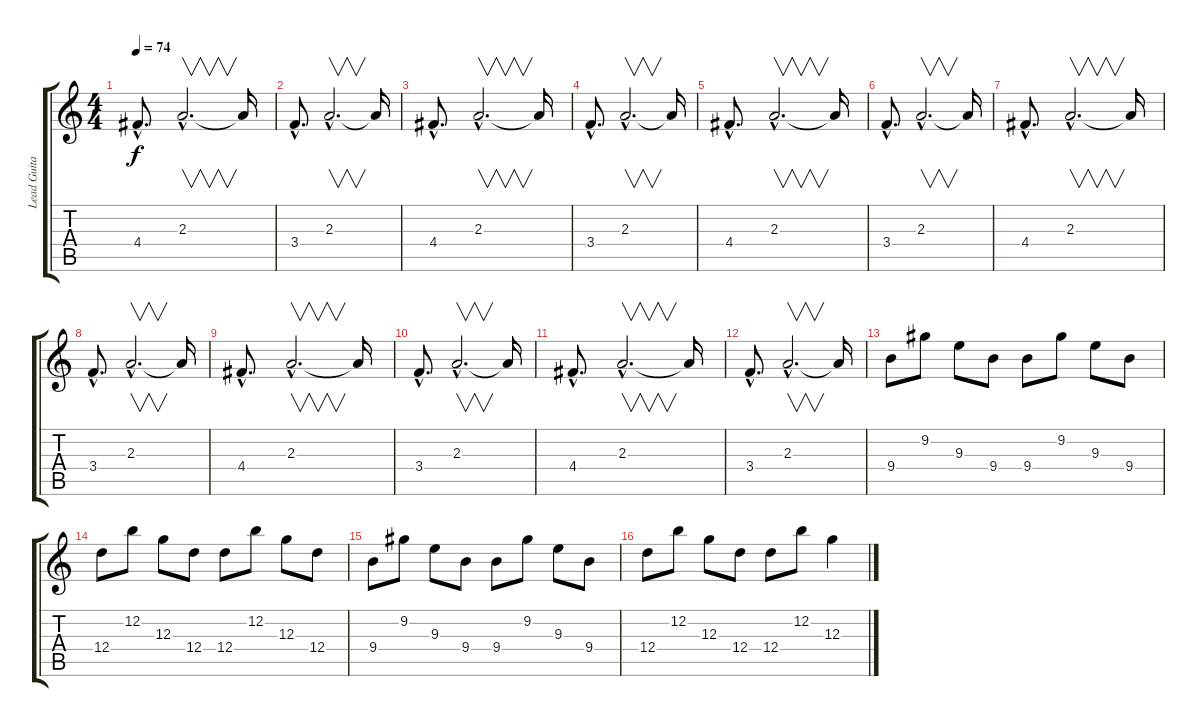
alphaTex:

\track ("Lead Guitar" "Lead Guita") {instrument overdrivenguitar}
\staff {score tabs}
\tuning (E4 B3 G3 D3 A2 E2) {hide}
\ts (4 4)
\tempo 74
\clef g2
\ks c
4.4{hac}.8{d dy f instrument overdrivenguitar} 2.3{hac}.2{v d} 2.3{t}.16 |
3.4{hac}.8{d} 2.3{hac}.2{v d} 2.3{t}.16 |
4.4{hac}.8{d} 2.3{hac}.2{v d} 2.3{t}.16 |
3.4{hac}.8{d} 2.3{hac}.2{v d} 2.3{t}.16 |
4.4{hac}.8{d} 2.3{hac}.2{v d} 2.3{t}.16 |
3.4{hac}.8{d} 2.3{hac}.2{v d} 2.3{t}.16 |
4.4{hac}.8{d} 2.3{hac}.2{v d} 2.3{t}.16 |
3.4{hac}.8{d} 2.3{hac}.2{v d} 2.3{t}.16 |
4.4{hac}.8{d} 2.3{hac}.2{v d} 2.3{t}.16 |
3.4{hac}.8{d} 2.3{hac}.2{v d} 2.3{t}.16 |
4.4{hac}.8{d} 2.3{hac}.2{v d} 2.3{t}.16 |
3.4{hac}.8{d} 2.3{hac}.2{v d} 2.3{t}.16 |
9.4.8 9.2.8 9.3.8 9.4.8 9.4.8 9.2.8 9.3.8 9.4.8 |
12.4.8 12.2.8 12.3.8 12.4.8 12.4.8 12.2.8 12.3.8 12.4.8 |
9.4.8 9.2.8 9.3.8 9.4.8 9.4.8 9.2.8 9.3.8 9.4.8 |
12.4.8 12.2.8 12.3.8 12.4.8 12.4.8 12.2.8 12.3{ss}.4
